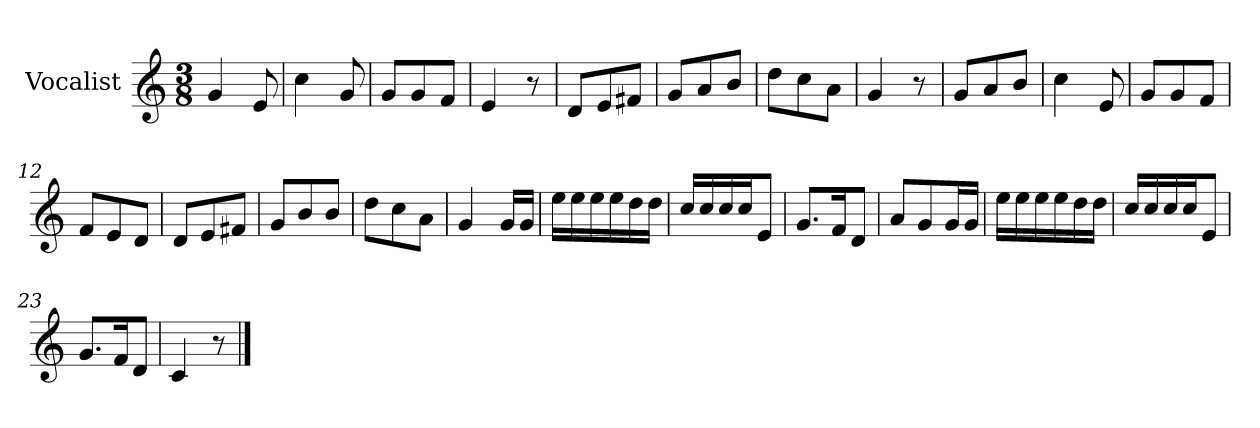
**kern
*part1
*staff1
*I"Vocalist
*k[]
*C:
*M3/8
=1
4g
8e
=2
4cc
8g
=3
8gL
8g
8fJ
=4
4e
8r
=5
8dL
8e
8f#XJ
=6
8gL
8a
8bJ
=7
8ddL
8cc
8aJ
=8
4g
8r
=9
8gL
8a
8bJ
=10
4cc
8e
=11
8gL
8g
8fJ
=12
8fL
8e
8dJ
=13
8dL
8e
8f#XJ
=14
8gL
8b
8bJ
=15
8ddL
8cc
8aJ
=16
4g
16gLL
16gJJ
=17
16eeLL
16ee
16ee
16ee
16dd
16ddJJ
=18
16ccLL
16cc
16cc
16ccJ
8eJ
=19
8.gL
16fK
8dJ
=20
8aL
8g
16gL
16gJJ
=21
16eeLL
16ee
16ee
16ee
16dd
16ddJJ
=22
16ccLL
16cc
16cc
16ccJ
8eJ
=23
8.gL
16fK
8dJ
=24
4c
8r
==
*-
